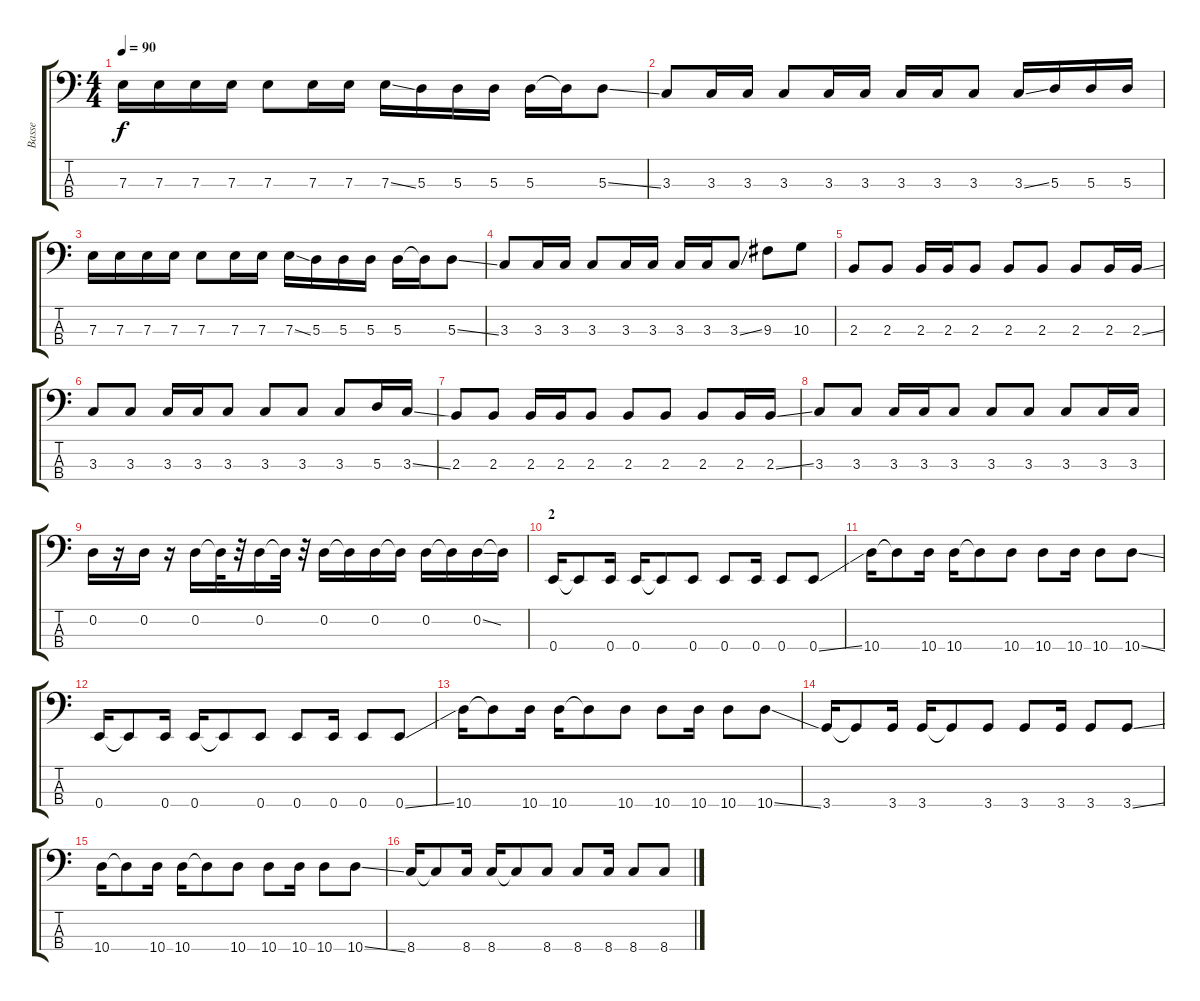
\track ("Basse" "Basse") {instrument electricbassfinger}
\staff {score tabs}
\tuning (G2 D2 A1 E1) {hide}
\ts (4 4)
\tempo 90
\clef f4
\ks c
7.3.16{dy f} 7.3.16 7.3.16 7.3.16 7.3.8 7.3.16 7.3.16 7.3{ss}.16 5.3.16 5.3.16 5.3.16 5.3.16 5.3{t}.16 5.3{ss}.8 |
3.3.8 3.3.16 3.3.16 3.3.8 3.3.16 3.3.16 3.3.16 3.3.16 3.3.8 3.3{ss}.16 5.3.16 5.3.16 5.3.16 |
7.3.16 7.3.16 7.3.16 7.3.16 7.3.8 7.3.16 7.3.16 7.3{ss}.16 5.3.16 5.3.16 5.3.16 5.3.16 5.3{t}.16 5.3{ss}.8 |
3.3.8 3.3.16 3.3.16 3.3.8 3.3.16 3.3.16 3.3.16 3.3.16 3.3{ss}.8 9.3.8 10.3.8 |
2.3.8 2.3.8 2.3.16 2.3.16 2.3.8 2.3.8 2.3.8 2.3.8 2.3.16 2.3{ss}.16 |
3.3.8 3.3.8 3.3.16 3.3.16 3.3.8 3.3.8 3.3.8 3.3.8 5.3.16 3.3{ss}.16 |
2.3.8 2.3.8 2.3.16 2.3.16 2.3.8 2.3.8 2.3.8 2.3.8 2.3.16 2.3{ss}.16 |
3.3.8 3.3.8 3.3.16 3.3.16 3.3.8 3.3.8 3.3.8 3.3.8 3.3.16 3.3.16 |
0.2.16 r.16 0.2.16 r.16 0.2.16 0.2{t}.32 r.32 0.2.16 0.2{t}.32 r.32 0.2.16 0.2{t}.16 0.2.16 0.2{t}.16 0.2.16 0.2{t}.16 0.2{ss}.16 0.2{t}.16 |
\section ("" "2")
0.4.16 0.4{t}.8 0.4.16 0.4.16 0.4{t}.8 0.4.8 0.4.8 0.4.16 0.4.8 0.4{ss}.8 |
10.4.16 10.4{t}.8 10.4.16 10.4.16 10.4{t}.8 10.4.8 10.4.8 10.4.16 10.4.8 10.4{ss}.8 |
0.4.16 0.4{t}.8 0.4.16 0.4.16 0.4{t}.8 0.4.8 0.4.8 0.4.16 0.4.8 0.4{ss}.8 |
10.4.16 10.4{t}.8 10.4.16 10.4.16 10.4{t}.8 10.4.8 10.4.8 10.4.16 10.4.8 10.4{ss}.8 |
3.4.16 3.4{t}.8 3.4.16 3.4.16 3.4{t}.8 3.4.8 3.4.8 3.4.16 3.4.8 3.4{ss}.8 |
10.4.16 10.4{t}.8 10.4.16 10.4.16 10.4{t}.8 10.4.8 10.4.8 10.4.16 10.4.8 10.4{ss}.8 |
8.4.16 8.4{t}.8 8.4.16 8.4.16 8.4{t}.8 8.4.8 8.4.8 8.4.16 8.4.8 8.4{ss}.8
